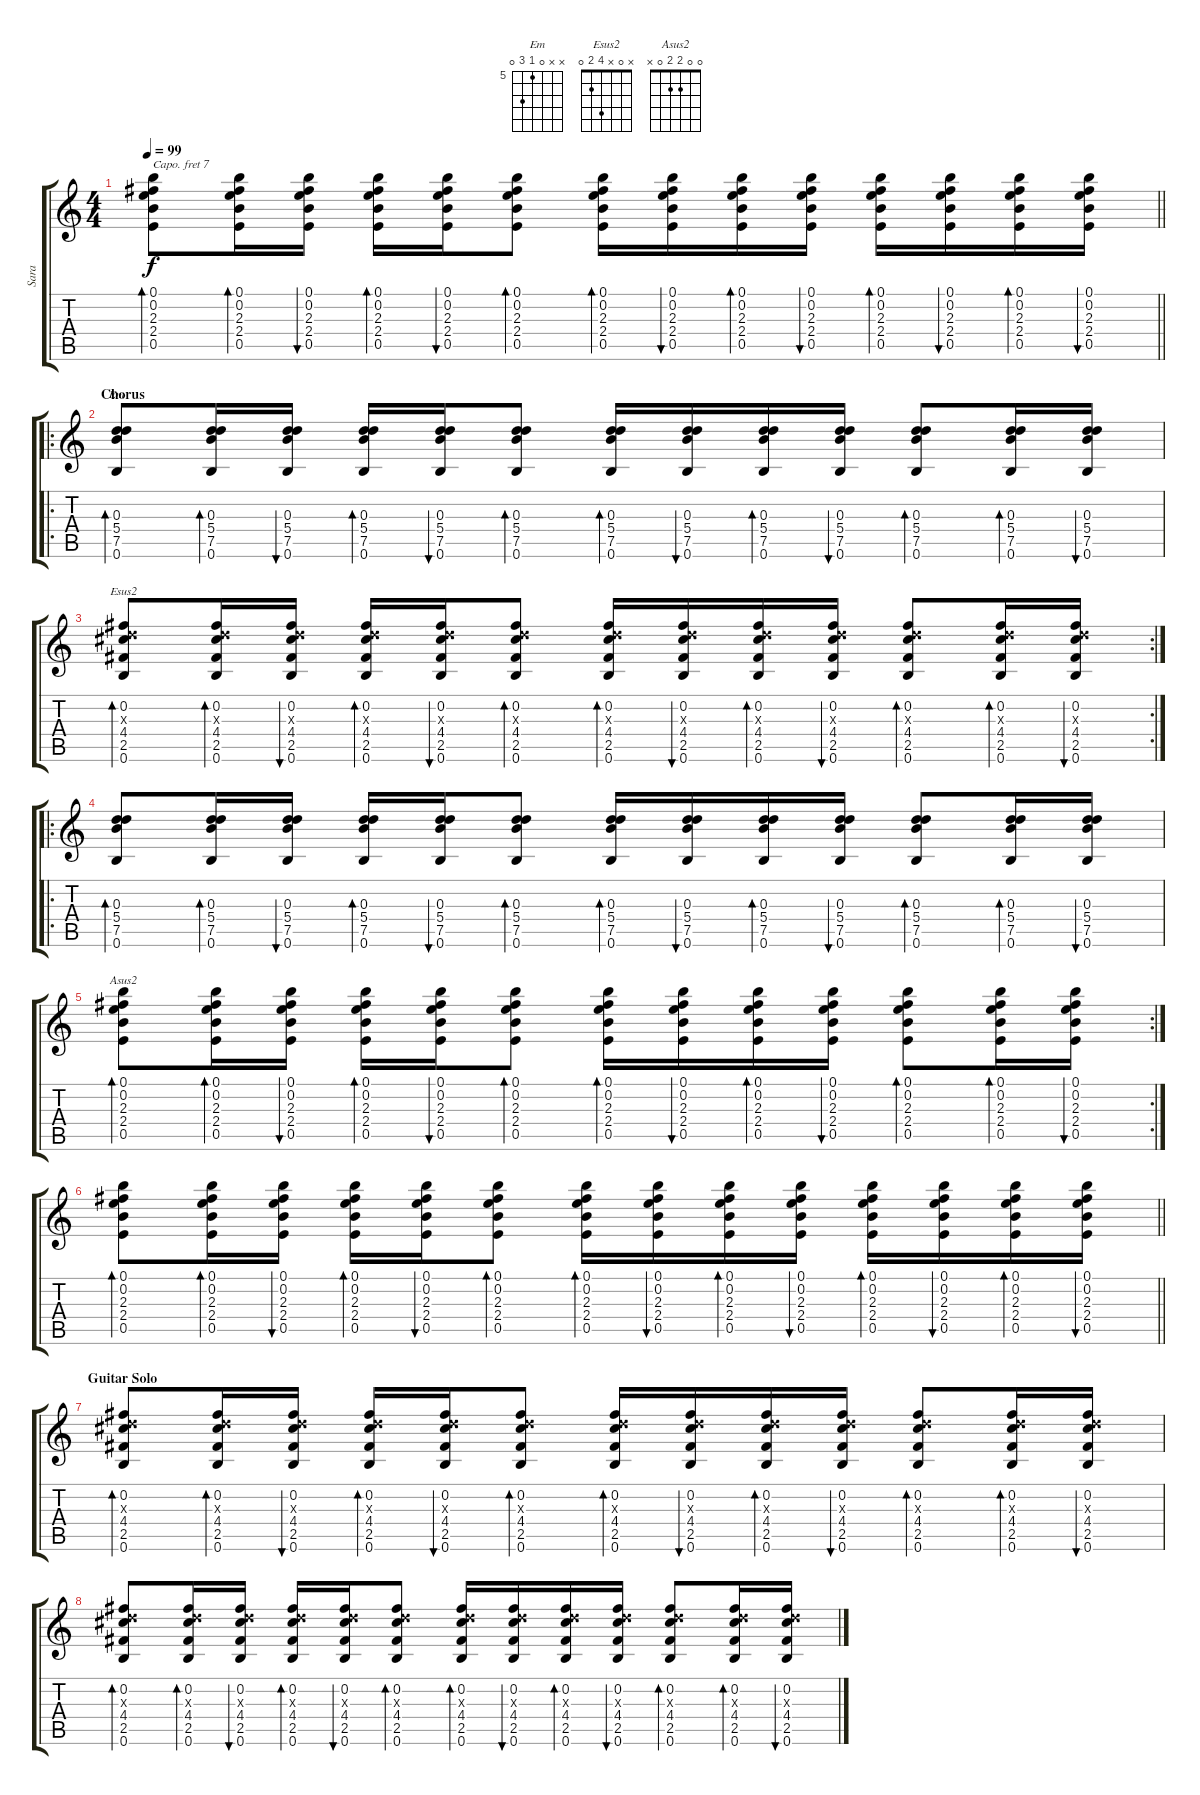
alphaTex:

\track ("Sara" "Sara") {instrument acousticguitarsteel}
\staff {score tabs}
\capo 7
\tuning (E4 B3 G3 D3 A2 E2) {hide}
\chord ("Em" x x 0 5 7 0) {firstfret 5}
\chord ("Esus2" x 0 x 4 2 0)
\chord ("Asus2" 0 0 2 2 0 x)
\ts (4 4)
\tempo 99
\clef g2
\barLineRight lightlight
\ks c
(0.1 0.2 2.3 2.4 0.5).8{bd 30 dy f} (0.1 0.2 2.3 2.4 0.5).16{bd 30} (0.1 0.2 2.3 2.4 0.5).16{bu 30} (0.1 0.2 2.3 2.4 0.5).16{bd 30} (0.1 0.2 2.3 2.4 0.5).16{bu 30} (0.1 0.2 2.3 2.4 0.5).8{bd 30} (0.1 0.2 2.3 2.4 0.5).16{bd 30} (0.1 0.2 2.3 2.4 0.5).16{bu 30} (0.1 0.2 2.3 2.4 0.5).16{bd 30} (0.1 0.2 2.3 2.4 0.5).16{bu 30} (0.1 0.2 2.3 2.4 0.5).16{bd 30} (0.1 0.2 2.3 2.4 0.5).16{bu 30} (0.1 0.2 2.3 2.4 0.5).16{bd 30} (0.1 0.2 2.3 2.4 0.5).16{bu 30} |
\ro
\section ("" "Chorus")
(0.3 5.4 7.5 0.6).8{bd 30 ch "Em"} (0.3 5.4 7.5 0.6).16{bd 30} (0.3 5.4 7.5 0.6).16{bu 30} (0.3 5.4 7.5 0.6).16{bd 30} (0.3 5.4 7.5 0.6).16{bu 30} (0.3 5.4 7.5 0.6).8{bd 30} (0.3 5.4 7.5 0.6).16{bd 30} (0.3 5.4 7.5 0.6).16{bu 30} (0.3 5.4 7.5 0.6).16{bd 30} (0.3 5.4 7.5 0.6).16{bu 30} (0.3 5.4 7.5 0.6).8{bd 30} (0.3 5.4 7.5 0.6).16{bd 30} (0.3 5.4 7.5 0.6).16{bu 30} |
\rc 2
(0.2 0.3{x} 4.4 2.5 0.6).8{bd 30 ch "Esus2"} (0.2 0.3{x} 4.4 2.5 0.6).16{bd 30} (0.2 0.3{x} 4.4 2.5 0.6).16{bu 30} (0.2 0.3{x} 4.4 2.5 0.6).16{bd 30} (0.2 0.3{x} 4.4 2.5 0.6).16{bu 30} (0.2 0.3{x} 4.4 2.5 0.6).8{bd 30} (0.2 0.3{x} 4.4 2.5 0.6).16{bd 30} (0.2 0.3{x} 4.4 2.5 0.6).16{bu 30} (0.2 0.3{x} 4.4 2.5 0.6).16{bd 30} (0.2 0.3{x} 4.4 2.5 0.6).16{bu 30} (0.2 0.3{x} 4.4 2.5 0.6).8{bd 30} (0.2 0.3{x} 4.4 2.5 0.6).16{bd 30} (0.2 0.3{x} 4.4 2.5 0.6).16{bu 30} |
\ro
(0.3 5.4 7.5 0.6).8{bd 30} (0.3 5.4 7.5 0.6).16{bd 30} (0.3 5.4 7.5 0.6).16{bu 30} (0.3 5.4 7.5 0.6).16{bd 30} (0.3 5.4 7.5 0.6).16{bu 30} (0.3 5.4 7.5 0.6).8{bd 30} (0.3 5.4 7.5 0.6).16{bd 30} (0.3 5.4 7.5 0.6).16{bu 30} (0.3 5.4 7.5 0.6).16{bd 30} (0.3 5.4 7.5 0.6).16{bu 30} (0.3 5.4 7.5 0.6).8{bd 30} (0.3 5.4 7.5 0.6).16{bd 30} (0.3 5.4 7.5 0.6).16{bu 30} |
\rc 2
(0.1 0.2 2.3 2.4 0.5).8{bd 30 ch "Asus2"} (0.1 0.2 2.3 2.4 0.5).16{bd 30} (0.1 0.2 2.3 2.4 0.5).16{bu 30} (0.1 0.2 2.3 2.4 0.5).16{bd 30} (0.1 0.2 2.3 2.4 0.5).16{bu 30} (0.1 0.2 2.3 2.4 0.5).8{bd 30} (0.1 0.2 2.3 2.4 0.5).16{bd 30} (0.1 0.2 2.3 2.4 0.5).16{bu 30} (0.1 0.2 2.3 2.4 0.5).16{bd 30} (0.1 0.2 2.3 2.4 0.5).16{bu 30} (0.1 0.2 2.3 2.4 0.5).8{bd 30} (0.1 0.2 2.3 2.4 0.5).16{bd 30} (0.1 0.2 2.3 2.4 0.5).16{bu 30} |
\barLineRight lightlight
(0.1 0.2 2.3 2.4 0.5).8{bd 30} (0.1 0.2 2.3 2.4 0.5).16{bd 30} (0.1 0.2 2.3 2.4 0.5).16{bu 30} (0.1 0.2 2.3 2.4 0.5).16{bd 30} (0.1 0.2 2.3 2.4 0.5).16{bu 30} (0.1 0.2 2.3 2.4 0.5).8{bd 30} (0.1 0.2 2.3 2.4 0.5).16{bd 30} (0.1 0.2 2.3 2.4 0.5).16{bu 30} (0.1 0.2 2.3 2.4 0.5).16{bd 30} (0.1 0.2 2.3 2.4 0.5).16{bu 30} (0.1 0.2 2.3 2.4 0.5).16{bd 30} (0.1 0.2 2.3 2.4 0.5).16{bu 30} (0.1 0.2 2.3 2.4 0.5).16{bd 30} (0.1 0.2 2.3 2.4 0.5).16{bu 30} |
\section ("" "Guitar Solo")
(0.2 0.3{x} 4.4 2.5 0.6).8{bd 30} (0.2 0.3{x} 4.4 2.5 0.6).16{bd 30} (0.2 0.3{x} 4.4 2.5 0.6).16{bu 30} (0.2 0.3{x} 4.4 2.5 0.6).16{bd 30} (0.2 0.3{x} 4.4 2.5 0.6).16{bu 30} (0.2 0.3{x} 4.4 2.5 0.6).8{bd 30} (0.2 0.3{x} 4.4 2.5 0.6).16{bd 30} (0.2 0.3{x} 4.4 2.5 0.6).16{bu 30} (0.2 0.3{x} 4.4 2.5 0.6).16{bd 30} (0.2 0.3{x} 4.4 2.5 0.6).16{bu 30} (0.2 0.3{x} 4.4 2.5 0.6).8{bd 30} (0.2 0.3{x} 4.4 2.5 0.6).16{bd 30} (0.2 0.3{x} 4.4 2.5 0.6).16{bu 30} |
(0.2 0.3{x} 4.4 2.5 0.6).8{bd 30} (0.2 0.3{x} 4.4 2.5 0.6).16{bd 30} (0.2 0.3{x} 4.4 2.5 0.6).16{bu 30} (0.2 0.3{x} 4.4 2.5 0.6).16{bd 30} (0.2 0.3{x} 4.4 2.5 0.6).16{bu 30} (0.2 0.3{x} 4.4 2.5 0.6).8{bd 30} (0.2 0.3{x} 4.4 2.5 0.6).16{bd 30} (0.2 0.3{x} 4.4 2.5 0.6).16{bu 30} (0.2 0.3{x} 4.4 2.5 0.6).16{bd 30} (0.2 0.3{x} 4.4 2.5 0.6).16{bu 30} (0.2 0.3{x} 4.4 2.5 0.6).8{bd 30} (0.2 0.3{x} 4.4 2.5 0.6).16{bd 30} (0.2 0.3{x} 4.4 2.5 0.6).16{bu 30}
